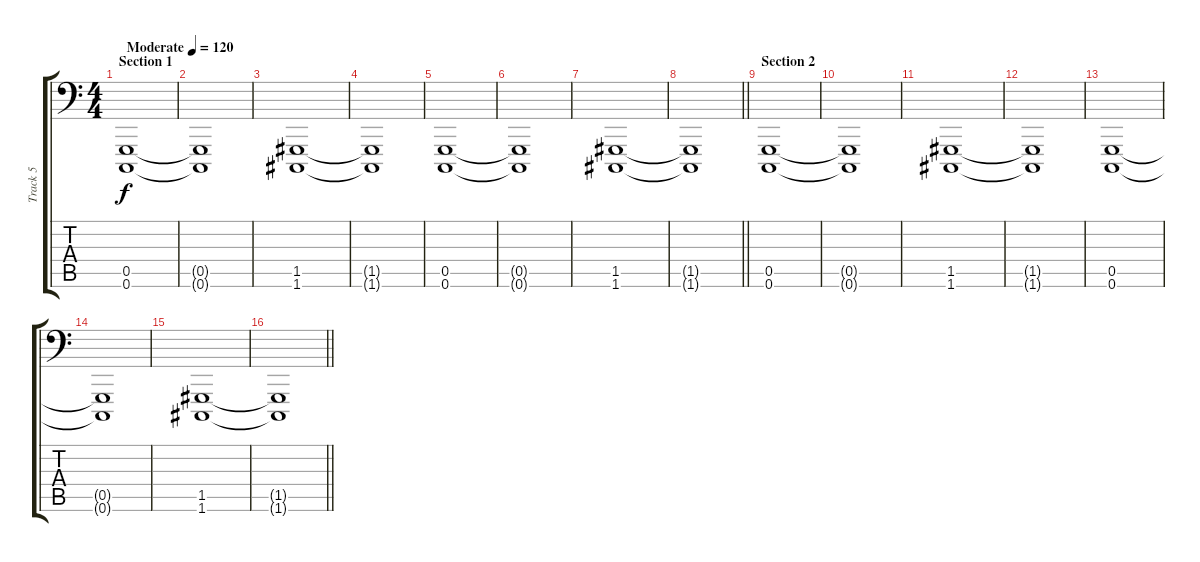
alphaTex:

\track ("Track 5" "Track 5") {instrument acousticgrandpiano}
\staff {score tabs}
\tuning (D3 A2 F2 C2 G1 C1) {hide}
\ts (4 4)
\section ("" "Section 1")
\tempo (120 "Moderate")
\clef f4
\ks c
(0.5 0.6).1{dy f instrument acousticgrandpiano} |
(0.5{t} 0.6{t}).1 |
(1.5 1.6).1 |
(1.5{t} 1.6{t}).1 |
(0.5 0.6).1 |
(0.5{t} 0.6{t}).1 |
(1.5 1.6).1 |
\barLineRight lightlight
(1.5{t} 1.6{t}).1 |
\section ("" "Section 2")
(0.5 0.6).1 |
(0.5{t} 0.6{t}).1 |
(1.5 1.6).1 |
(1.5{t} 1.6{t}).1 |
(0.5 0.6).1 |
(0.5{t} 0.6{t}).1 |
(1.5 1.6).1 |
\barLineRight lightlight
(1.5{t} 1.6{t}).1
